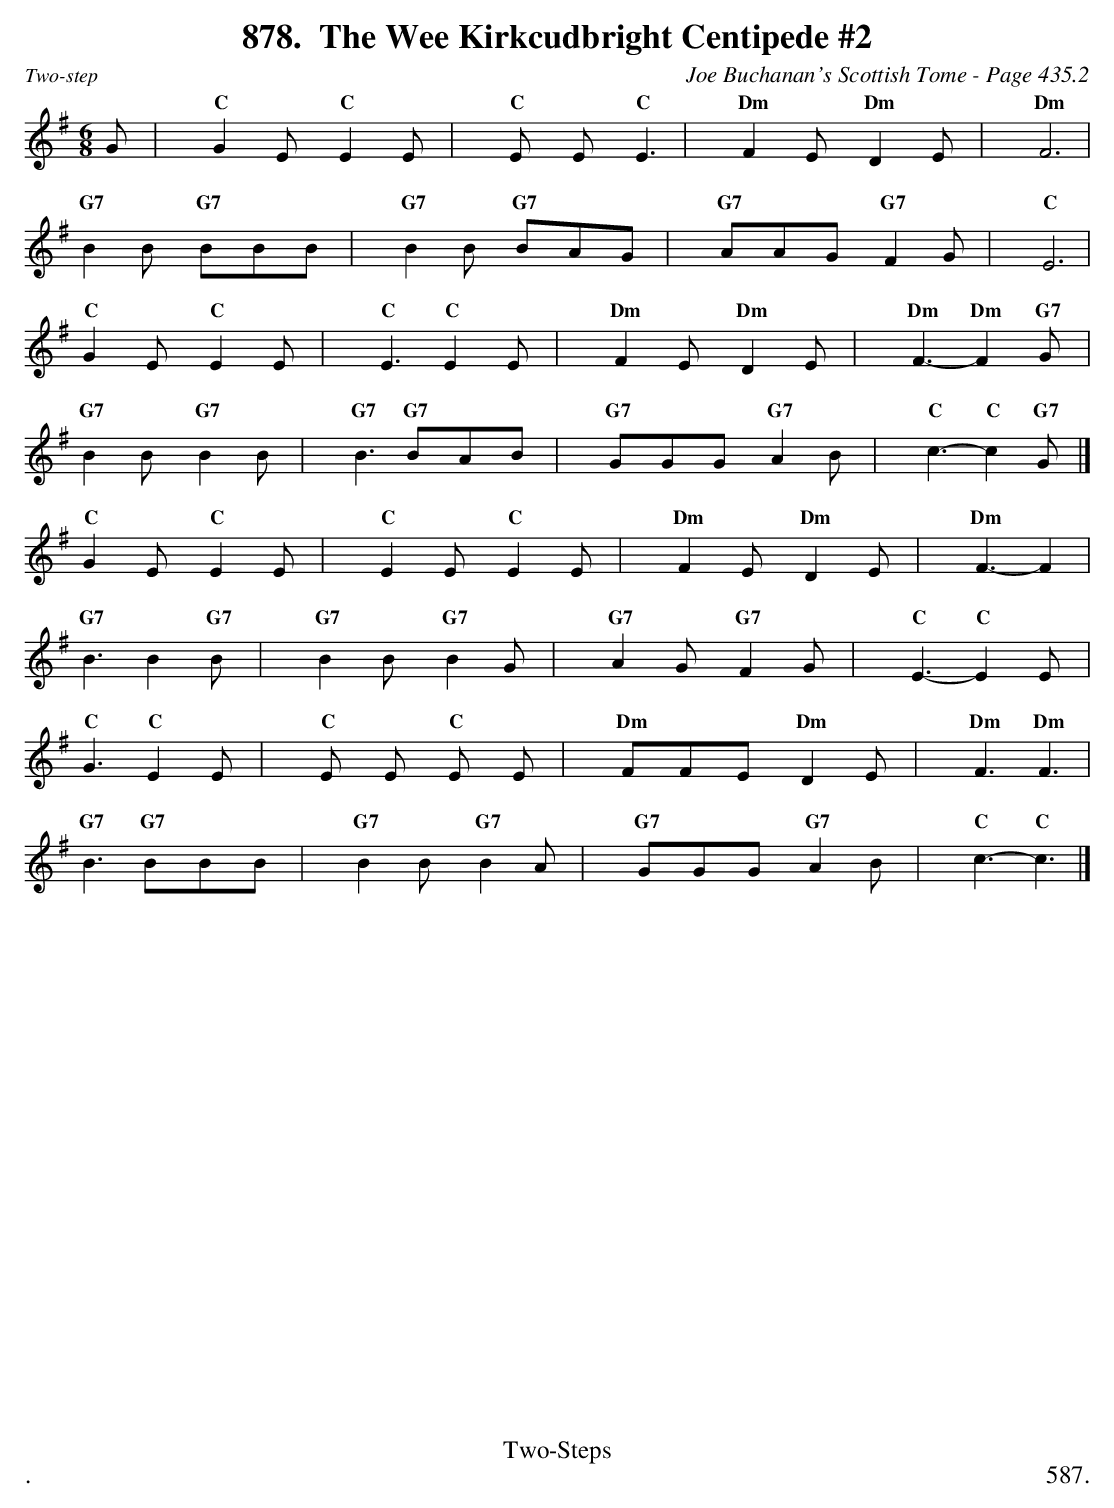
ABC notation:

X:1
T:Wee Kirkcudbright Centipede #2, The
C:Joe Buchanan's Scottish Tome - Page 435.2
L:1/8
M:6/8
K:G
G | "C"G2 E "C"E2 E | "C"E E "C"E3 | "Dm"F2 E "Dm"D2 E | "Dm"F6 |
"G7"B2 B "G7"BBB | "G7"B2 B "G7"BAG | "G7"AAG "G7"F2 G | "C"E6 |
"C"G2 E "C"E2 E | "C"E3 "C"E2 E | "Dm"F2 E "Dm"D2 E | "Dm"F3- "Dm"F2 "G7"G |
"G7"B2 B "G7"B2 B | "G7"B3 "G7"BAB | "G7"GGG "G7"A2 B | "C"c3- "C"c2 "G7"G |]
"C"G2 E "C"E2 E | "C"E2 E "C"E2 E | "Dm"F2 E "Dm"D2 E | "Dm"F3- F2 |
"G7"B3 B2 "G7"B | "G7"B2 B "G7"B2 G | "G7"A2 G "G7"F2 G | "C"E3- "C"E2 E |
"C"G3 "C"E2 E | "C"E E "C"E E | "Dm"FFE "Dm"D2 E | "Dm"F3 "Dm"F3 |
"G7"B3 "G7"BBB | "G7"B2 B "G7"B2 A | "G7"GGG "G7"A2 B | "C"c3- "C"c3 |]
